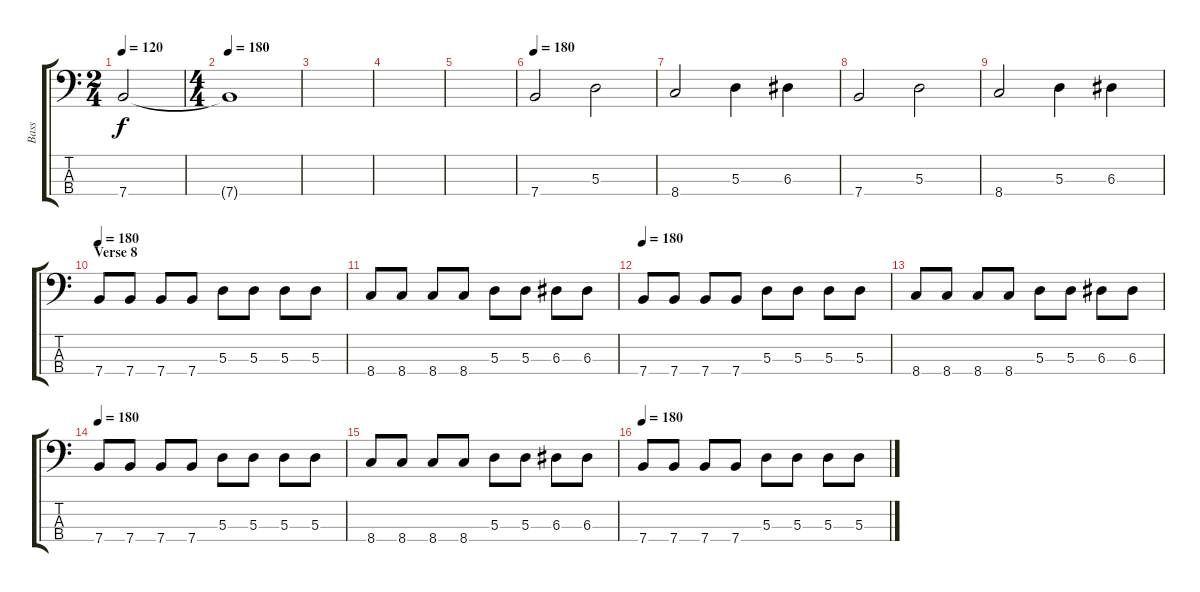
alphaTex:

\track ("Bass" "Bass") {instrument electricbasspick}
\staff {score tabs}
\tuning (G2 D2 A1 E1) {hide}
\ts (2 4)
\tempo 120
\clef f4
\ks c
7.4{t}.2{dy f} |
\ts (4 4)
\tempo 180
7.4{t}.1 |
|
|
|
\tempo 180
7.4.2 5.3.2 |
8.4.2 5.3.4 6.3.4 |
7.4.2 5.3.2 |
8.4.2 5.3.4 6.3.4 |
\section ("" "Verse 8")
\tempo 180
7.4.8 7.4.8 7.4.8 7.4.8 5.3.8 5.3.8 5.3.8 5.3.8 |
8.4.8 8.4.8 8.4.8 8.4.8 5.3.8 5.3.8 6.3.8 6.3.8 |
\tempo 180
7.4.8 7.4.8 7.4.8 7.4.8 5.3.8 5.3.8 5.3.8 5.3.8 |
8.4.8 8.4.8 8.4.8 8.4.8 5.3.8 5.3.8 6.3.8 6.3.8 |
\tempo 180
7.4.8 7.4.8 7.4.8 7.4.8 5.3.8 5.3.8 5.3.8 5.3.8 |
8.4.8 8.4.8 8.4.8 8.4.8 5.3.8 5.3.8 6.3.8 6.3.8 |
\tempo 180
7.4.8 7.4.8 7.4.8 7.4.8 5.3.8 5.3.8 5.3.8 5.3.8
